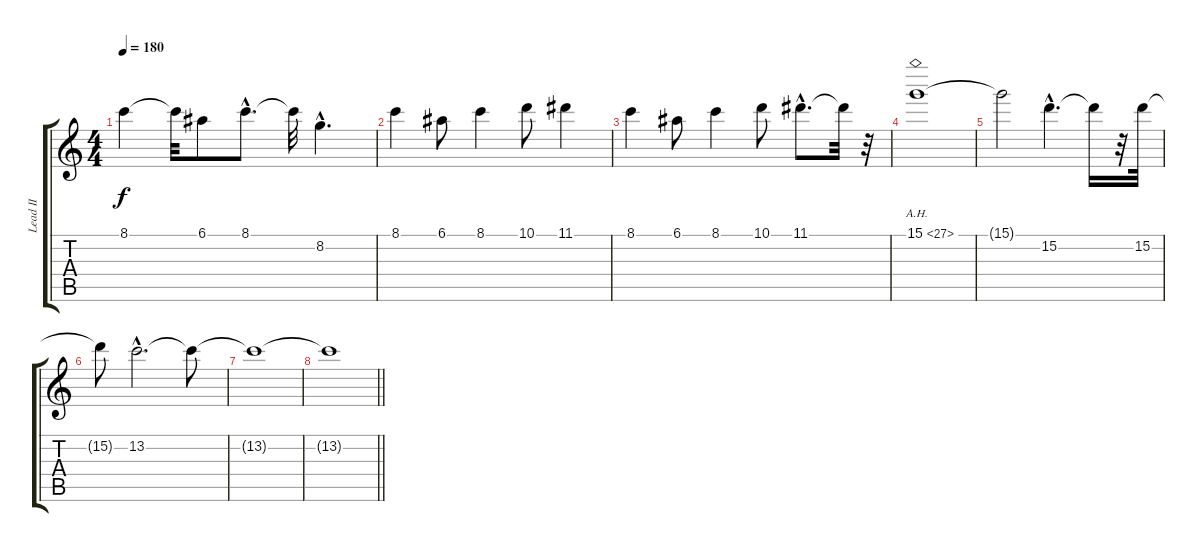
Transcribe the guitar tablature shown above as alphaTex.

\track ("Lead II" "Lead II") {instrument overdrivenguitar}
\staff {score tabs}
\tuning (E4 B3 G3 D3 A2 E2) {hide}
\ts (4 4)
\tempo 180
\clef g2
\ks c
8.1.4{dy f} 8.1{t}.32 6.1.8 8.1{hac}.8{d} 8.1{t}.32 8.2{hac}.4{d} |
8.1.4 6.1.8 8.1.4 10.1.8 11.1.4 |
8.1.4 6.1.8 8.1.4 10.1.8 11.1{hac}.8{d} 11.1{t}.32 r.32 |
15.1{ah 12}.1 |
15.1{t}.2 15.2{hac}.4{d} 15.2{t}.16 r.32 15.2.32 |
15.2{t}.8 13.2{hac}.2{d} 13.2{t}.8 |
13.2{t}.1{volume 10} |
\barLineRight lightlight
13.2{t}.1{volume 5}
